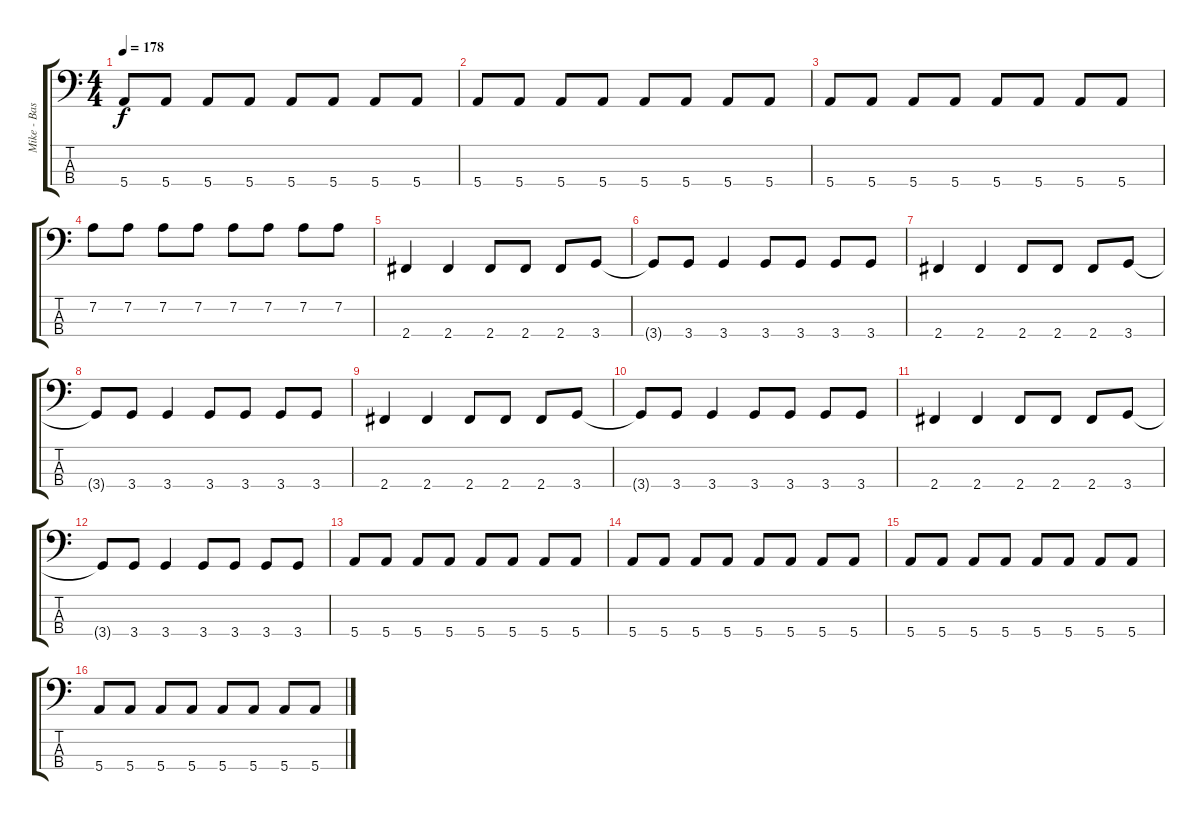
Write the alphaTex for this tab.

\track ("Mike - Bass" "Mike - Bas") {instrument electricbasspick}
\staff {score tabs}
\tuning (G2 D2 A1 E1) {hide}
\ts (4 4)
\tempo 178
\clef f4
\ks c
5.4.8{dy f} 5.4.8 5.4.8 5.4.8 5.4.8 5.4.8 5.4.8 5.4.8 |
5.4.8 5.4.8 5.4.8 5.4.8 5.4.8 5.4.8 5.4.8 5.4.8 |
5.4.8 5.4.8 5.4.8 5.4.8 5.4.8 5.4.8 5.4.8 5.4.8 |
7.2.8 7.2.8 7.2.8 7.2.8 7.2.8 7.2.8 7.2.8 7.2.8 |
2.4.4 2.4.4 2.4.8 2.4.8 2.4.8 3.4.8 |
3.4{t}.8 3.4.8 3.4.4 3.4.8 3.4.8 3.4.8 3.4.8 |
2.4.4 2.4.4 2.4.8 2.4.8 2.4.8 3.4.8 |
3.4{t}.8 3.4.8 3.4.4 3.4.8 3.4.8 3.4.8 3.4.8 |
2.4.4 2.4.4 2.4.8 2.4.8 2.4.8 3.4.8 |
3.4{t}.8 3.4.8 3.4.4 3.4.8 3.4.8 3.4.8 3.4.8 |
2.4.4 2.4.4 2.4.8 2.4.8 2.4.8 3.4.8 |
3.4{t}.8 3.4.8 3.4.4 3.4.8 3.4.8 3.4.8 3.4.8 |
5.4.8 5.4.8 5.4.8 5.4.8 5.4.8 5.4.8 5.4.8 5.4.8 |
5.4.8 5.4.8 5.4.8 5.4.8 5.4.8 5.4.8 5.4.8 5.4.8 |
5.4.8 5.4.8 5.4.8 5.4.8 5.4.8 5.4.8 5.4.8 5.4.8 |
5.4.8 5.4.8 5.4.8 5.4.8 5.4.8 5.4.8 5.4.8 5.4.8
